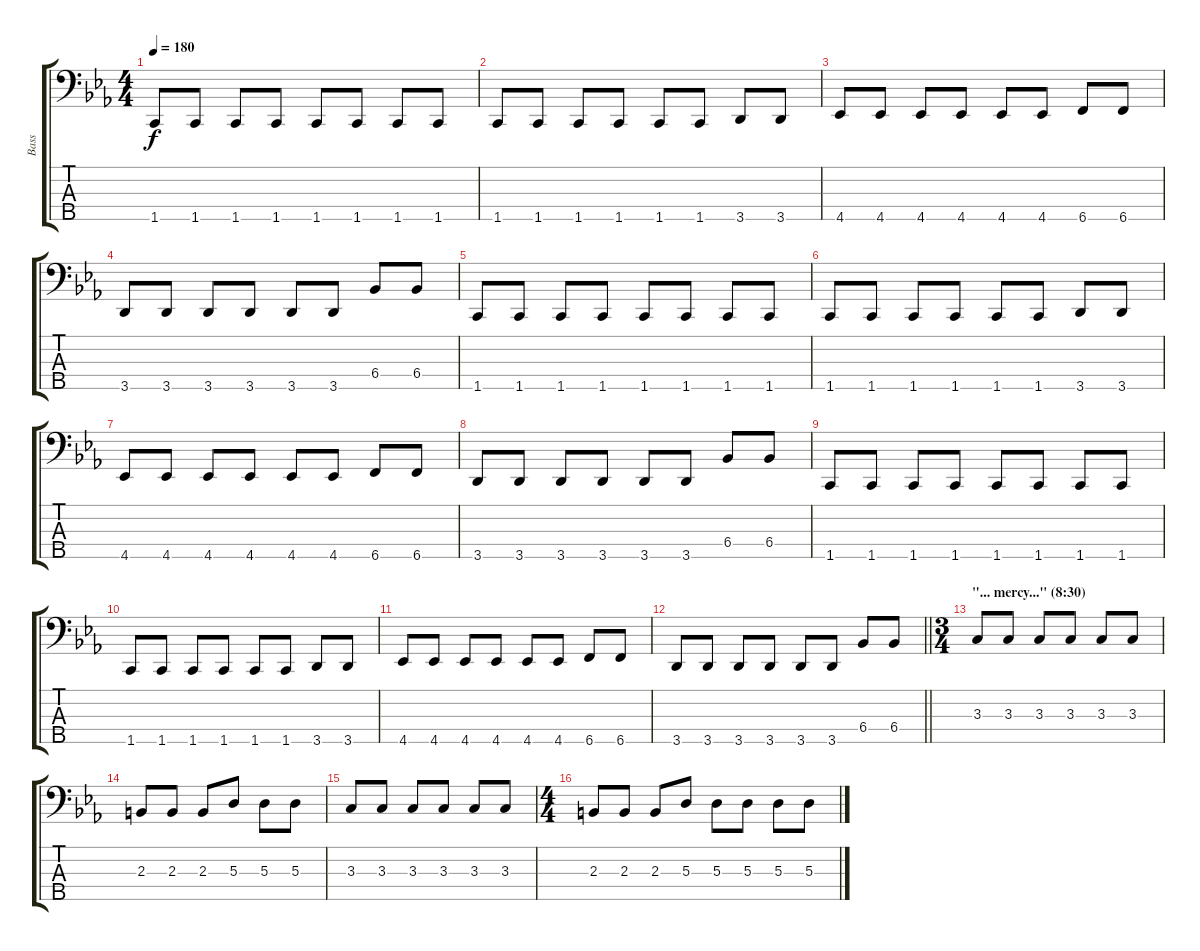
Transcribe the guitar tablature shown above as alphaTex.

\track ("Bass" "Bass") {instrument electricbassfinger}
\staff {score tabs}
\tuning (G2 D2 A1 E1 B0) {hide}
\ts (4 4)
\tempo 180
\clef f4
\ks eb
1.5.8{dy f} 1.5.8 1.5.8 1.5.8 1.5.8 1.5.8 1.5.8 1.5.8 |
1.5.8 1.5.8 1.5.8 1.5.8 1.5.8 1.5.8 3.5.8 3.5.8 |
4.5.8 4.5.8 4.5.8 4.5.8 4.5.8 4.5.8 6.5.8 6.5.8 |
3.5.8 3.5.8 3.5.8 3.5.8 3.5.8 3.5.8 6.4.8 6.4.8 |
1.5.8 1.5.8 1.5.8 1.5.8 1.5.8 1.5.8 1.5.8 1.5.8 |
1.5.8 1.5.8 1.5.8 1.5.8 1.5.8 1.5.8 3.5.8 3.5.8 |
4.5.8 4.5.8 4.5.8 4.5.8 4.5.8 4.5.8 6.5.8 6.5.8 |
3.5.8 3.5.8 3.5.8 3.5.8 3.5.8 3.5.8 6.4.8 6.4.8 |
1.5.8 1.5.8 1.5.8 1.5.8 1.5.8 1.5.8 1.5.8 1.5.8 |
1.5.8 1.5.8 1.5.8 1.5.8 1.5.8 1.5.8 3.5.8 3.5.8 |
4.5.8 4.5.8 4.5.8 4.5.8 4.5.8 4.5.8 6.5.8 6.5.8 |
\barLineRight lightlight
3.5.8 3.5.8 3.5.8 3.5.8 3.5.8 3.5.8 6.4.8 6.4.8 |
\ts (3 4)
\section ("" "\"... mercy...\" (8:30)")
3.3.8 3.3.8 3.3.8 3.3.8 3.3.8 3.3.8 |
2.3.8 2.3.8 2.3.8 5.3.8 5.3.8 5.3.8 |
3.3.8 3.3.8 3.3.8 3.3.8 3.3.8 3.3.8 |
\ts (4 4)
2.3.8 2.3.8 2.3.8 5.3.8 5.3.8 5.3.8 5.3.8 5.3.8
